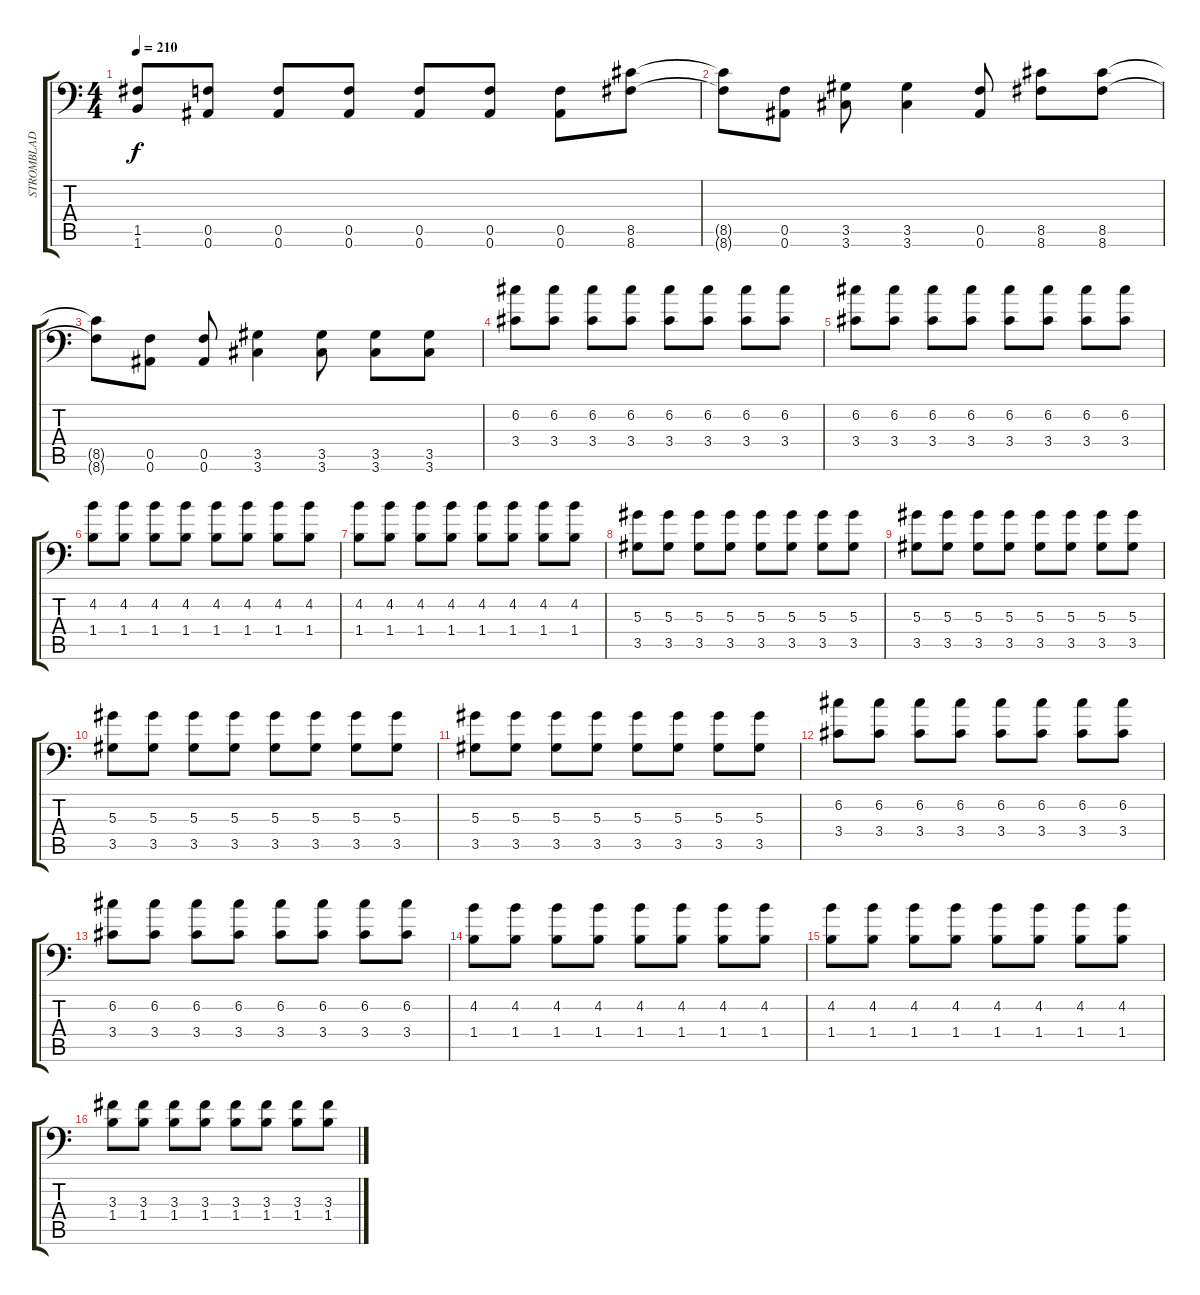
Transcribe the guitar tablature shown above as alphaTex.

\track ("STROMBLAD DISTORTION" "STROMBLAD ") {instrument distortionguitar}
\staff {score tabs}
\tuning (C4 G3 Eb3 Bb2 F2 Bb1) {hide}
\ts (4 4)
\tempo 210
\clef f4
\ks c
(1.5{t} 1.6{t}).8{dy f} (0.5 0.6).8 (0.5 0.6).8 (0.5 0.6).8 (0.5 0.6).8 (0.5 0.6).8 (0.5 0.6).8 (8.5 8.6).8 |
(8.5{t} 8.6{t}).8 (0.5 0.6).8 (3.5 3.6).8 (3.5 3.6).4 (0.5 0.6).8 (8.5 8.6).8 (8.5 8.6).8 |
(8.5{t} 8.6{t}).8 (0.5 0.6).8 (0.5 0.6).8 (3.5 3.6).4 (3.5 3.6).8 (3.5 3.6).8 (3.5 3.6).8 |
(6.2 3.4).8 (6.2 3.4).8 (6.2 3.4).8 (6.2 3.4).8 (6.2 3.4).8 (6.2 3.4).8 (6.2 3.4).8 (6.2 3.4).8 |
(6.2 3.4).8 (6.2 3.4).8 (6.2 3.4).8 (6.2 3.4).8 (6.2 3.4).8 (6.2 3.4).8 (6.2 3.4).8 (6.2 3.4).8 |
(4.2 1.4).8 (4.2 1.4).8 (4.2 1.4).8 (4.2 1.4).8 (4.2 1.4).8 (4.2 1.4).8 (4.2 1.4).8 (4.2 1.4).8 |
(4.2 1.4).8 (4.2 1.4).8 (4.2 1.4).8 (4.2 1.4).8 (4.2 1.4).8 (4.2 1.4).8 (4.2 1.4).8 (4.2 1.4).8 |
(5.3 3.5).8 (5.3 3.5).8 (5.3 3.5).8 (5.3 3.5).8 (5.3 3.5).8 (5.3 3.5).8 (5.3 3.5).8 (5.3 3.5).8 |
(5.3 3.5).8 (5.3 3.5).8 (5.3 3.5).8 (5.3 3.5).8 (5.3 3.5).8 (5.3 3.5).8 (5.3 3.5).8 (5.3 3.5).8 |
(5.3 3.5).8 (5.3 3.5).8 (5.3 3.5).8 (5.3 3.5).8 (5.3 3.5).8 (5.3 3.5).8 (5.3 3.5).8 (5.3 3.5).8 |
(5.3 3.5).8 (5.3 3.5).8 (5.3 3.5).8 (5.3 3.5).8 (5.3 3.5).8 (5.3 3.5).8 (5.3 3.5).8 (5.3 3.5).8 |
(6.2 3.4).8 (6.2 3.4).8 (6.2 3.4).8 (6.2 3.4).8 (6.2 3.4).8 (6.2 3.4).8 (6.2 3.4).8 (6.2 3.4).8 |
(6.2 3.4).8 (6.2 3.4).8 (6.2 3.4).8 (6.2 3.4).8 (6.2 3.4).8 (6.2 3.4).8 (6.2 3.4).8 (6.2 3.4).8 |
(4.2 1.4).8 (4.2 1.4).8 (4.2 1.4).8 (4.2 1.4).8 (4.2 1.4).8 (4.2 1.4).8 (4.2 1.4).8 (4.2 1.4).8 |
(4.2 1.4).8 (4.2 1.4).8 (4.2 1.4).8 (4.2 1.4).8 (4.2 1.4).8 (4.2 1.4).8 (4.2 1.4).8 (4.2 1.4).8 |
(3.3 1.4).8 (3.3 1.4).8 (3.3 1.4).8 (3.3 1.4).8 (3.3 1.4).8 (3.3 1.4).8 (3.3 1.4).8 (3.3 1.4).8
